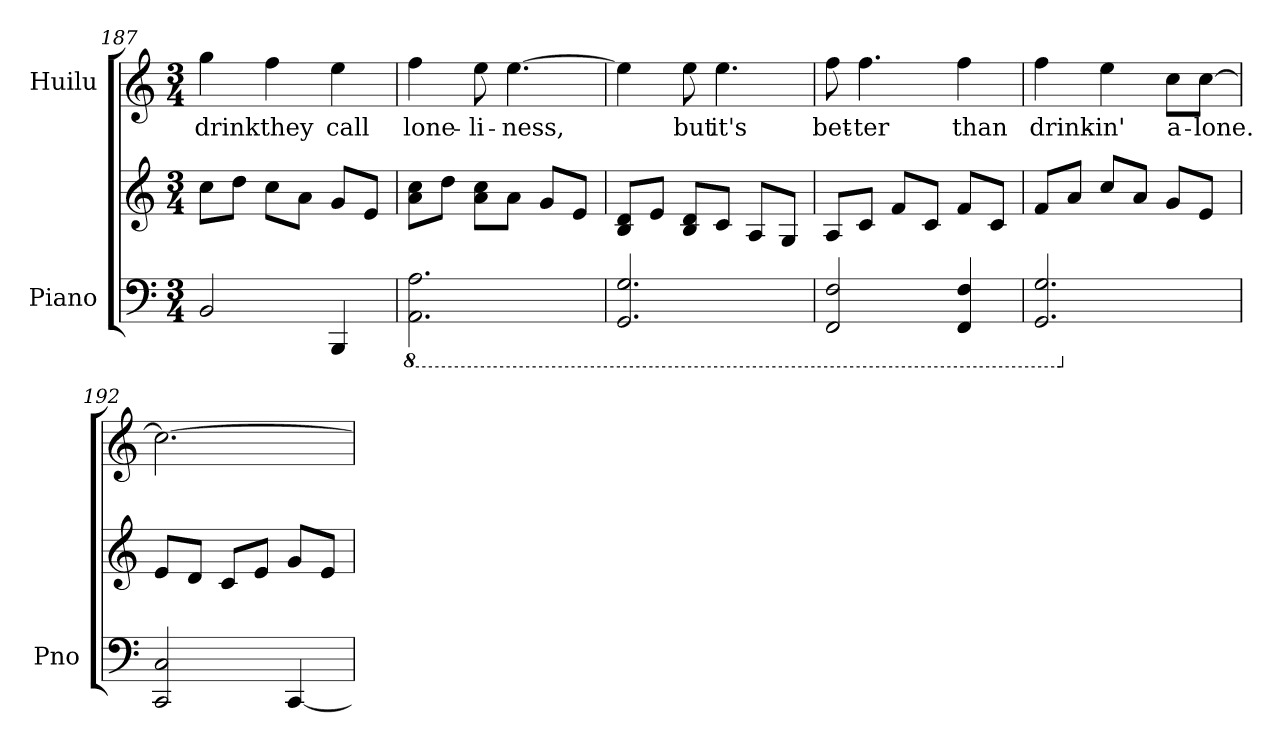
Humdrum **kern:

**kern	**kern	**kern	**text
*part2	*part2	*part1	*part1
*staff3	*staff2	*staff1	*staff1
*I"Piano	*	*I"Huilu	*
*I'Pno	*	*	*
*clefF4	*clefG2	*clefG2	*
*k[]	*k[]	*k[]	*
*M3/4	*M3/4	*M3/4	*
=187	=187	=187	=187
2BB/	8cc\L	4gg\	drink
.	8dd\J	.	.
.	8cc\L	4ff\	they
.	8a\J	.	.
4BBB/	8g/L	4ee\	call
.	8e/J	.	.
=188	=188	=188	=188
*8ba	*	*	*
2.AAA\ 2.AA\	8a\ 8cc\L	4ff\	lone-
.	8dd\J	.	.
.	8a\ 8cc\L	8ee\	-li-
.	8a\J	[4.ee\	-ness,
.	8g/L	.	.
.	8e/J	.	.
=189	=189	=189	=189
2.GGG/ 2.GG/	8B/ 8d/L	4ee\]	.
.	8e/J	.	.
.	8B/ 8d/L	8ee\	but
.	8c/J	4.ee\	it's
.	8A/L	.	.
.	8G/J	.	.
=190	=190	=190	=190
2FFF/ 2FF/	8A/L	8ff\	bet-
.	8c/J	4.ff\	-ter
.	8f/L	.	.
.	8c/J	.	.
4FFF/ 4FF/	8f/L	4ff\	than
.	8c/J	.	.
!!LO:LB:g=z
=191	=191	=191	=191
2.GGG/ 2.GG/	8f/L	4ff\	drink-
.	8a/J	.	.
.	8cc/L	4ee\	-in'
.	8a/J	.	.
.	8g/L	8cc\L	a-
.	8e/J	[8cc\J	-lone.
=192	=192	=192	=192
*X8ba	*	*	*
2CC/ 2C/	8e/L	2.cc\_	.
.	8d/J	.	.
.	8c/L	.	.
.	8e/J	.	.
[4CC/	8g/L	.	.
.	8e/J	.	.
=	=	=	=
*-	*-	*-	*-
